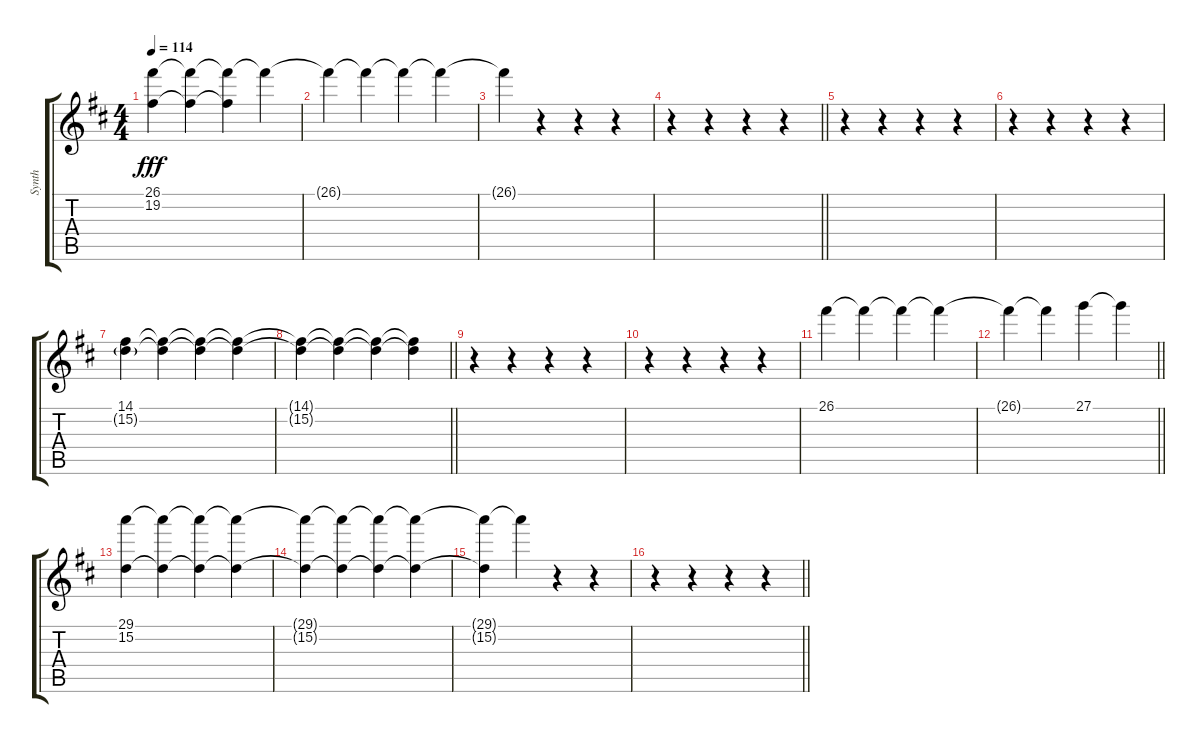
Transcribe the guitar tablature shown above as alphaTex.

\track ("Synth" "Synth") {instrument fx6goblins}
\staff {score tabs}
\tuning (E4 B3 G3 D3 A2 E2) {hide}
\ts (4 4)
\tempo 114
\clef g2
\ks d
(26.1 19.2).4{dy fff} (26.1{t} 19.2{t}).4 (26.1{t} 19.2{t}).4 26.1{t}.4 |
26.1{t}.4 26.1{t}.4 26.1{t}.4 26.1{t}.4 |
26.1{t}.4 r.4 r.4 r.4 |
\barLineRight lightlight
r.4 r.4 r.4 r.4 |
r.4 r.4 r.4 r.4 |
r.4 r.4 r.4 r.4 |
(14.1 15.2{g}).4 (14.1{t} 15.2{t}).4 (14.1{t} 15.2{t}).4 (14.1{t} 15.2{t}).4 |
\barLineRight lightlight
(14.1{t} 15.2{t}).4 (14.1{t} 15.2{t}).4 (14.1{t} 15.2{t}).4 (14.1{t} 15.2{t}).4 |
r.4 r.4 r.4 r.4 |
r.4 r.4 r.4 r.4 |
26.1.4 26.1{t}.4 26.1{t}.4 26.1{t}.4 |
\barLineRight lightlight
26.1{t}.4 26.1{t}.4 27.1.4 27.1{t}.4 |
(29.1 15.2).4 (29.1{t} 15.2{t}).4 (29.1{t} 15.2{t}).4 (29.1{t} 15.2{t}).4 |
(29.1{t} 15.2{t}).4 (29.1{t} 15.2{t}).4 (29.1{t} 15.2{t}).4 (29.1{t} 15.2{t}).4 |
(29.1{t} 15.2{t}).4 29.1{t}.4 r.4 r.4 |
\barLineRight lightlight
r.4 r.4 r.4 r.4
